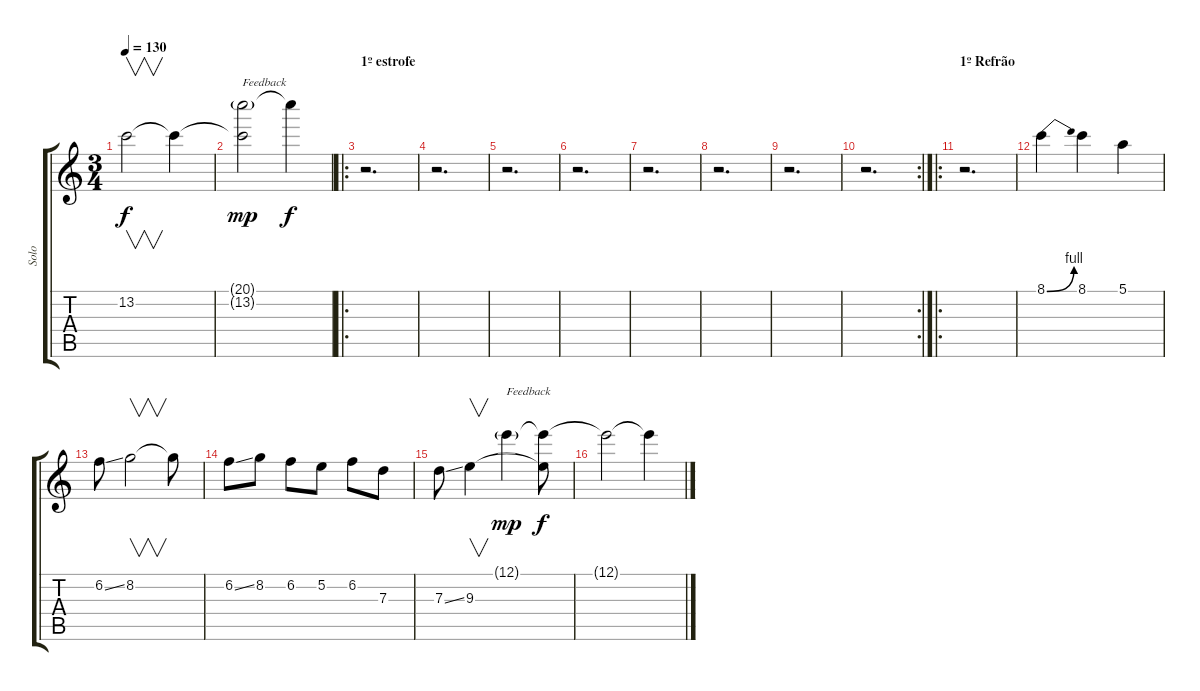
\track ("Solo" "Solo") {instrument distortionguitar}
\staff {score tabs}
\tuning (E4 B3 G3 D3 A2 E2) {hide}
\ts (3 4)
\tempo 130
\clef g2
\ks c
13.2.2{v dy f} 13.2{t}.4 |
(20.1{g} 13.2{t}).2{txt "Feedback" dy mp} 20.1{t}.4{dy f} |
\ro
\section ("" "1º estrofe")
r.2{d} |
r.2{d} |
r.2{d} |
r.2{d} |
r.2{d} |
r.2{d} |
r.2{d} |
\rc 2
r.2{d} |
\ro
\section ("" "1º Refrão")
r.2{d} |
8.1{be (bend 0 0 60 4)}.4 8.1.4 5.1.4 |
6.2{ss}.8 8.2.2{v} 8.2{t}.8 |
6.2{ss}.8 8.2.8 6.2.8 5.2.8 6.2.8 7.3.8 |
7.3{ss}.8 9.3.4{v} 12.1{g}.4{txt "Feedback" dy mp} (12.1{t} 9.3{t}).8{dy f} |
12.1{t}.2 12.1{t}.4
